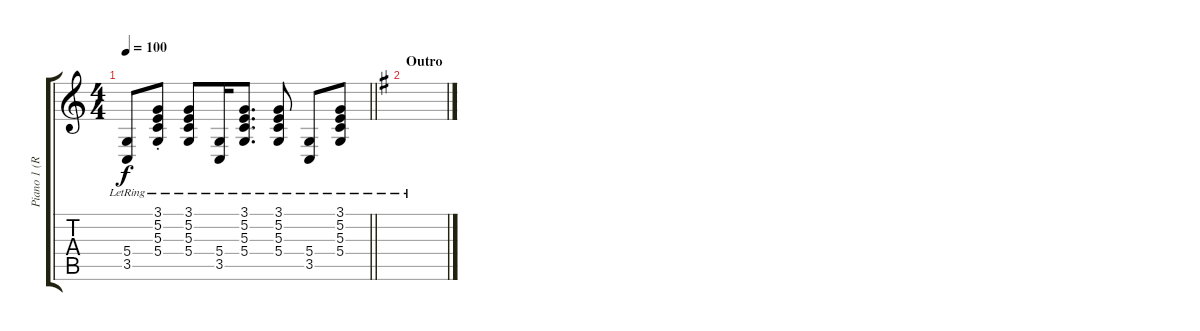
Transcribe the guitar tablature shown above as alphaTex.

\track ("Piano 1 (Right Hand)" "Piano 1 (R") {instrument brightacousticpiano}
\staff {score tabs}
\tuning (E4 B3 G3 D3 A2 E2) {hide}
\ts (4 4)
\tempo 100
\clef g2
\barLineRight lightlight
\ks c
(5.4{lr} 3.5{lr}).8{dy f} (3.1{st lr} 5.2{st lr} 5.3{st lr} 5.4).8 (3.1{lr} 5.2{lr} 5.3{lr} 5.4{lr}).8 (5.4{lr} 3.5{lr}).16 (3.1{lr} 5.2{lr} 5.3{lr} 5.4{lr}).8{d} (3.1{lr} 5.2{lr} 5.3{lr} 5.4{lr}).8 (5.4{lr} 3.5{lr}).8 (3.1{lr} 5.2{lr} 5.3{lr} 5.4{lr}).8 |
\section ("" "Outro")
\ks g
